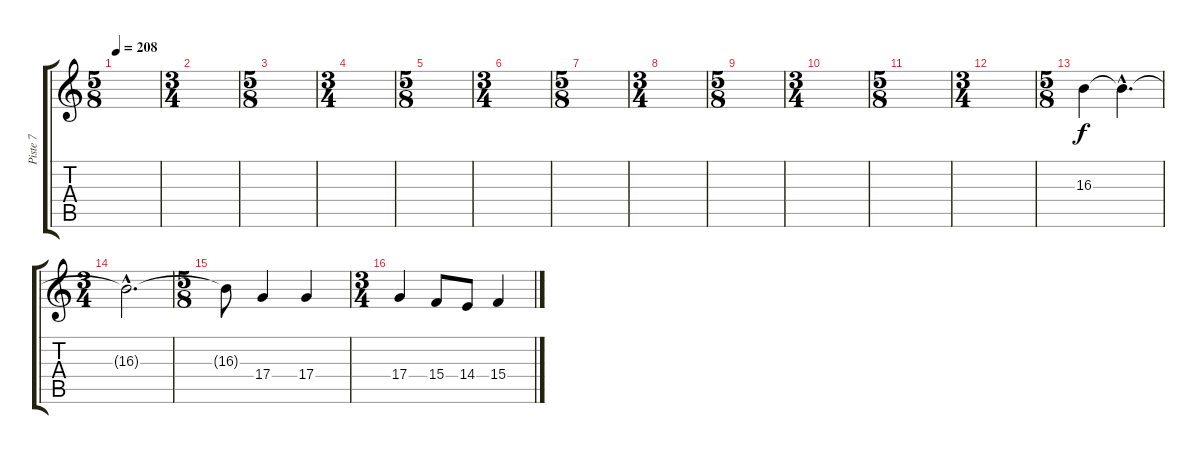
\track ("Piste 7" "Piste 7") {instrument trombone}
\staff {score tabs}
\tuning (E4 B3 G3 D3 A2 E2) {hide}
\ts (5 8)
\tempo 208
\clef g2
\ks c
|
\ts (3 4)
|
\ts (5 8)
|
\ts (3 4)
|
\ts (5 8)
|
\ts (3 4)
|
\ts (5 8)
|
\ts (3 4)
|
\ts (5 8)
|
\ts (3 4)
|
\ts (5 8)
|
\ts (3 4)
|
\ts (5 8)
16.3.4 16.3{hac t}.4{d} |
\ts (3 4)
16.3{hac t}.2{d} |
\ts (5 8)
16.3{t}.8 17.4.4 17.4.4 |
\ts (3 4)
17.4.4 15.4.8 14.4.8 15.4.4
